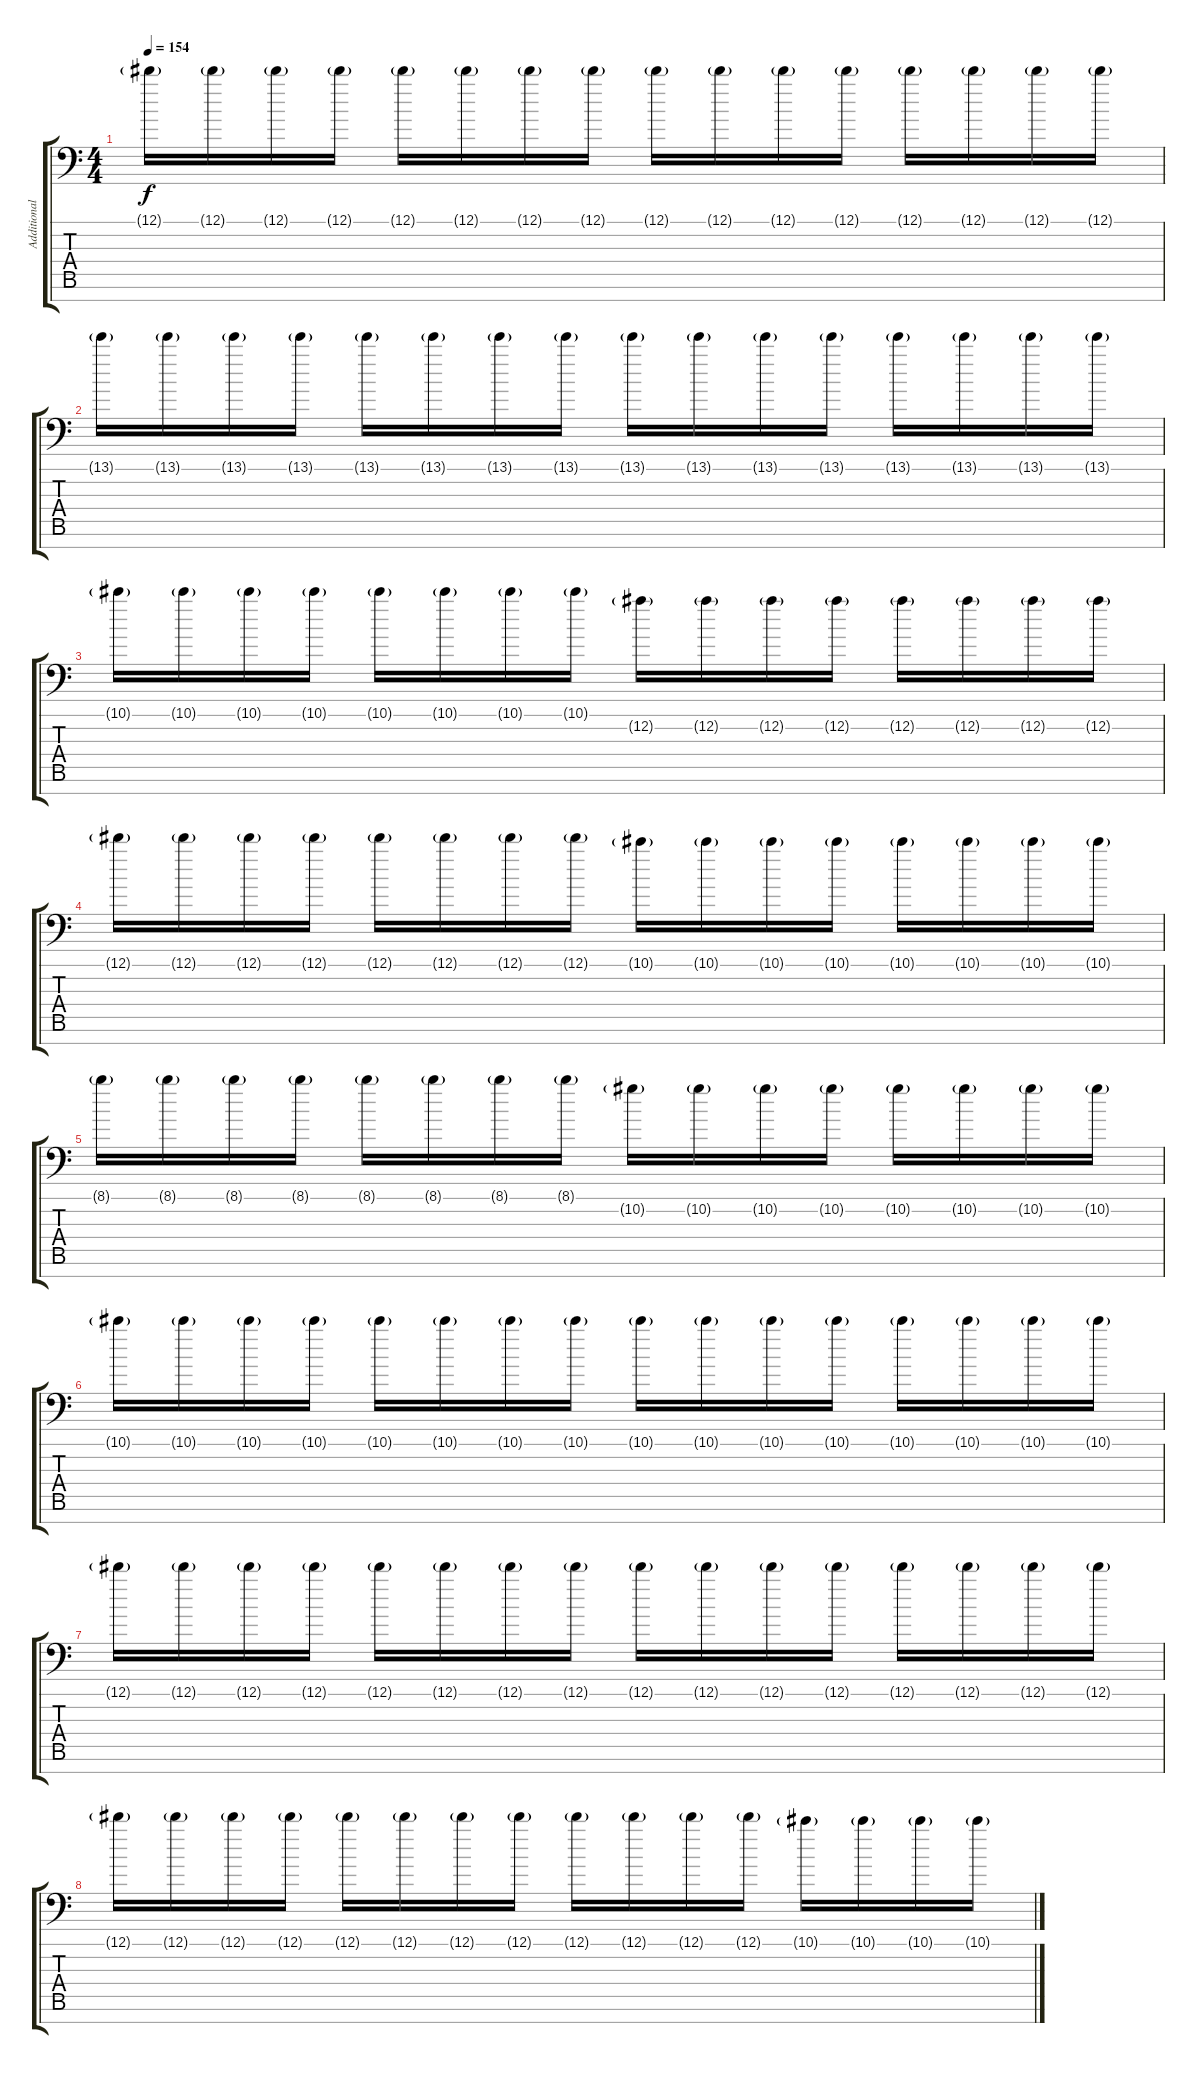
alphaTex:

\track ("Additional Guitar" "Additional") {instrument distortionguitar}
\staff {score tabs}
\tuning (Eb4 Bb3 Gb3 Db3 Ab2 Eb2 Ab1) {hide}
\ts (4 4)
\tempo 154
\clef f4
\ks c
12.1{g}.16{dy f} 12.1{g}.16 12.1{g}.16 12.1{g}.16 12.1{g}.16 12.1{g}.16 12.1{g}.16 12.1{g}.16 12.1{g}.16 12.1{g}.16 12.1{g}.16 12.1{g}.16 12.1{g}.16 12.1{g}.16 12.1{g}.16 12.1{g}.16 |
13.1{g}.16 13.1{g}.16 13.1{g}.16 13.1{g}.16 13.1{g}.16 13.1{g}.16 13.1{g}.16 13.1{g}.16 13.1{g}.16 13.1{g}.16 13.1{g}.16 13.1{g}.16 13.1{g}.16 13.1{g}.16 13.1{g}.16 13.1{g}.16 |
10.1{g}.16 10.1{g}.16 10.1{g}.16 10.1{g}.16 10.1{g}.16 10.1{g}.16 10.1{g}.16 10.1{g}.16 12.2{g}.16 12.2{g}.16 12.2{g}.16 12.2{g}.16 12.2{g}.16 12.2{g}.16 12.2{g}.16 12.2{g}.16 |
12.1{g}.16 12.1{g}.16 12.1{g}.16 12.1{g}.16 12.1{g}.16 12.1{g}.16 12.1{g}.16 12.1{g}.16 10.1{g}.16 10.1{g}.16 10.1{g}.16 10.1{g}.16 10.1{g}.16 10.1{g}.16 10.1{g}.16 10.1{g}.16 |
8.1{g}.16 8.1{g}.16 8.1{g}.16 8.1{g}.16 8.1{g}.16 8.1{g}.16 8.1{g}.16 8.1{g}.16 10.2{g}.16 10.2{g}.16 10.2{g}.16 10.2{g}.16 10.2{g}.16 10.2{g}.16 10.2{g}.16 10.2{g}.16 |
10.1{g}.16 10.1{g}.16 10.1{g}.16 10.1{g}.16 10.1{g}.16 10.1{g}.16 10.1{g}.16 10.1{g}.16 10.1{g}.16 10.1{g}.16 10.1{g}.16 10.1{g}.16 10.1{g}.16 10.1{g}.16 10.1{g}.16 10.1{g}.16 |
12.1{g}.16 12.1{g}.16 12.1{g}.16 12.1{g}.16 12.1{g}.16 12.1{g}.16 12.1{g}.16 12.1{g}.16 12.1{g}.16 12.1{g}.16 12.1{g}.16 12.1{g}.16 12.1{g}.16 12.1{g}.16 12.1{g}.16 12.1{g}.16 |
12.1{g}.16 12.1{g}.16 12.1{g}.16 12.1{g}.16 12.1{g}.16 12.1{g}.16 12.1{g}.16 12.1{g}.16 12.1{g}.16 12.1{g}.16 12.1{g}.16 12.1{g}.16 10.1{g}.16 10.1{g}.16 10.1{g}.16 10.1{g}.16
